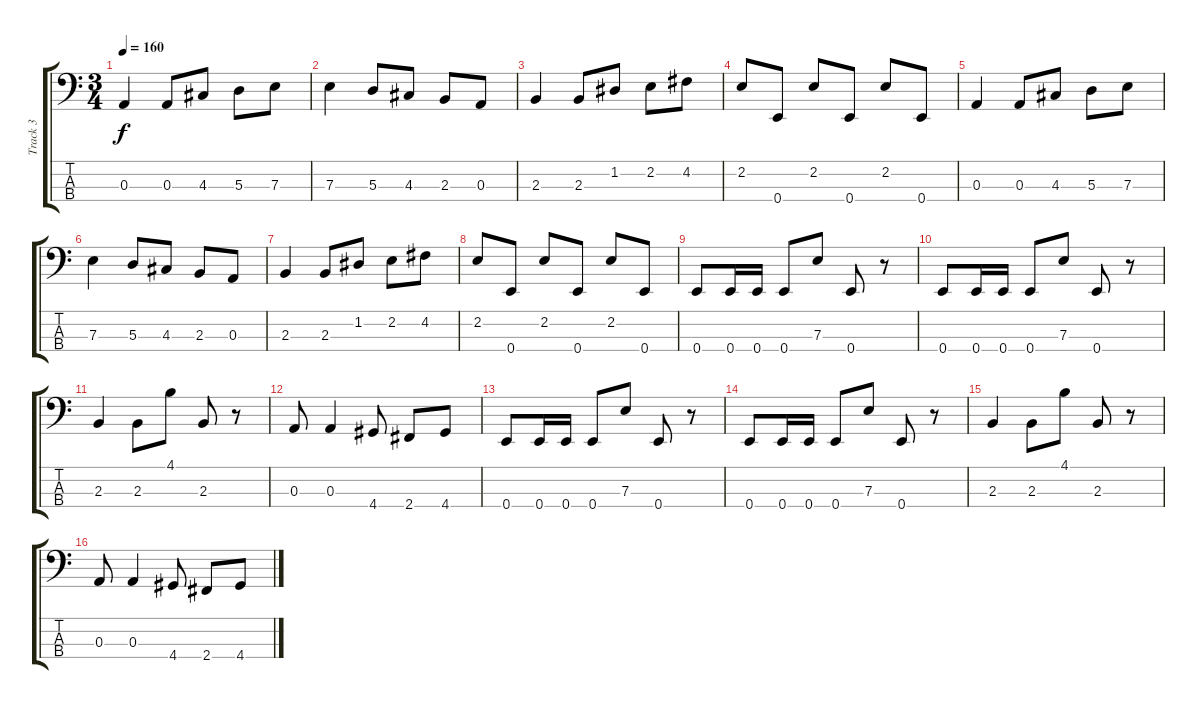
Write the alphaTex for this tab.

\track ("Track 3" "Track 3") {instrument electricbassfinger}
\staff {score tabs}
\tuning (G2 D2 A1 E1) {hide}
\ts (3 4)
\tempo 160
\clef f4
\ks c
0.3.4{dy f} 0.3.8 4.3.8 5.3.8 7.3.8 |
7.3.4 5.3.8 4.3.8 2.3.8 0.3.8 |
2.3.4 2.3.8 1.2.8 2.2.8 4.2.8 |
2.2.8 0.4.8 2.2.8 0.4.8 2.2.8 0.4.8 |
0.3.4 0.3.8 4.3.8 5.3.8 7.3.8 |
7.3.4 5.3.8 4.3.8 2.3.8 0.3.8 |
2.3.4 2.3.8 1.2.8 2.2.8 4.2.8 |
2.2.8 0.4.8 2.2.8 0.4.8 2.2.8 0.4.8 |
0.4.8 0.4.16 0.4.16 0.4.8 7.3.8 0.4.8 r.8 |
0.4.8 0.4.16 0.4.16 0.4.8 7.3.8 0.4.8 r.8 |
2.3.4 2.3.8 4.1.8 2.3.8 r.8 |
0.3.8 0.3.4 4.4.8 2.4.8 4.4.8 |
0.4.8 0.4.16 0.4.16 0.4.8 7.3.8 0.4.8 r.8 |
0.4.8 0.4.16 0.4.16 0.4.8 7.3.8 0.4.8 r.8 |
2.3.4 2.3.8 4.1.8 2.3.8 r.8 |
0.3.8 0.3.4 4.4.8 2.4.8 4.4.8
